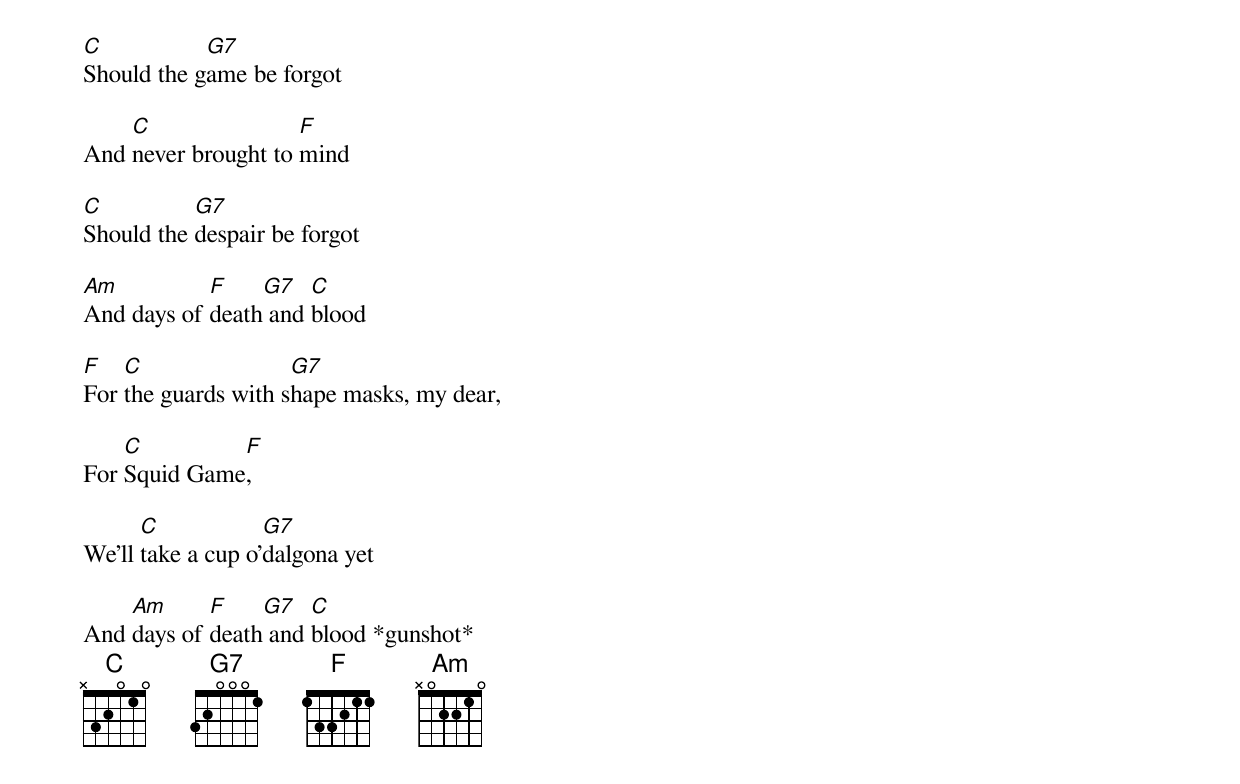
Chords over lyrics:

C           G7
Should the game be forgot

    C                F
And never brought to mind

C          G7
Should the despair be forgot

Am          F    G7   C
And days of death and blood

F   C                G7
For the guards with shape masks, my dear,

    C         F
For Squid Game,

      C            G7
We'll take a cup o'dalgona yet

    Am      F    G7   C
And days of death and blood *gunshot*
